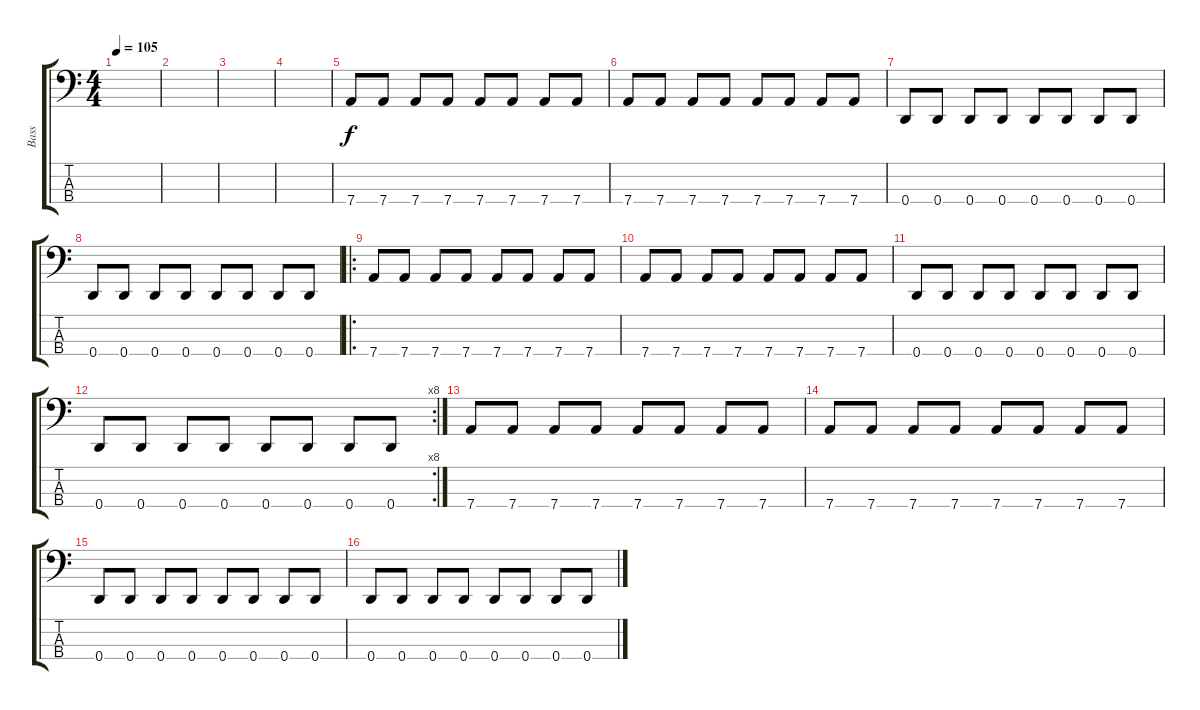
\track ("Bass" "Bass") {instrument electricbassfinger}
\staff {score tabs}
\tuning (G2 D2 A1 D1) {hide}
\ts (4 4)
\tempo 105
\clef f4
\ks c
|
|
|
|
7.4.8 7.4.8 7.4.8 7.4.8 7.4.8 7.4.8 7.4.8 7.4.8 |
7.4.8 7.4.8 7.4.8 7.4.8 7.4.8 7.4.8 7.4.8 7.4.8 |
0.4.8 0.4.8 0.4.8 0.4.8 0.4.8 0.4.8 0.4.8 0.4.8 |
0.4.8 0.4.8 0.4.8 0.4.8 0.4.8 0.4.8 0.4.8 0.4.8 |
\ro
7.4.8 7.4.8 7.4.8 7.4.8 7.4.8 7.4.8 7.4.8 7.4.8 |
7.4.8 7.4.8 7.4.8 7.4.8 7.4.8 7.4.8 7.4.8 7.4.8 |
0.4.8 0.4.8 0.4.8 0.4.8 0.4.8 0.4.8 0.4.8 0.4.8 |
\rc 8
0.4.8 0.4.8 0.4.8 0.4.8 0.4.8 0.4.8 0.4.8 0.4.8 |
7.4.8 7.4.8 7.4.8 7.4.8 7.4.8 7.4.8 7.4.8 7.4.8 |
7.4.8 7.4.8 7.4.8 7.4.8 7.4.8 7.4.8 7.4.8 7.4.8 |
0.4.8 0.4.8 0.4.8 0.4.8 0.4.8 0.4.8 0.4.8 0.4.8 |
0.4.8 0.4.8 0.4.8 0.4.8 0.4.8 0.4.8 0.4.8 0.4.8
